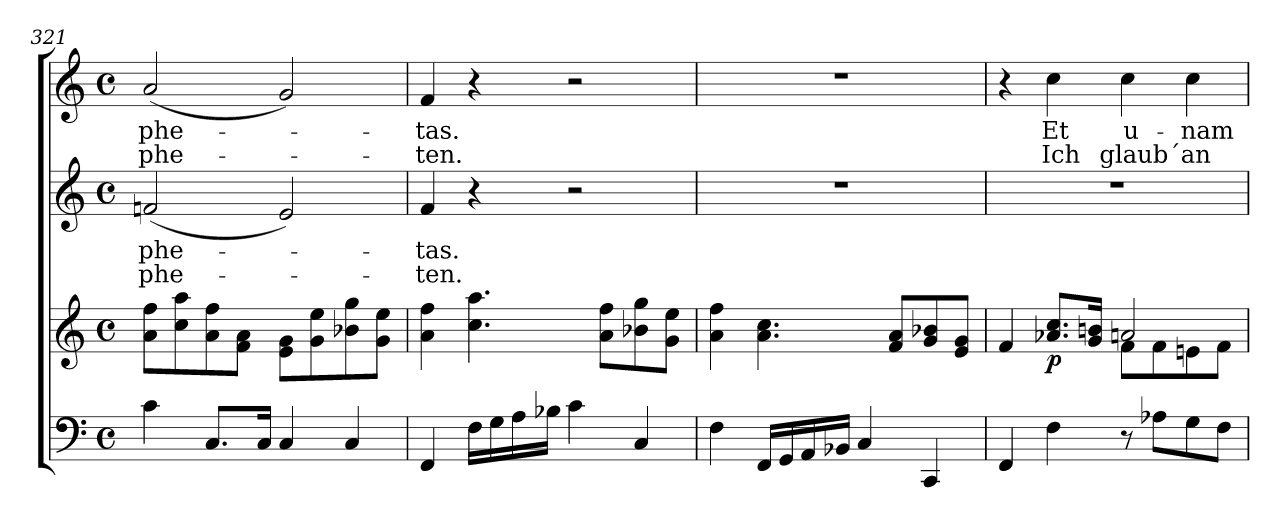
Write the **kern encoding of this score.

**kern	**kern	**dynam	**kern	**text	**text	**kern	**text	**text
*part3	*part3	*part3	*part2	*part2	*part2	*part1	*part1	*part1
*staff4	*staff3	*staff3/4	*staff2	*staff2	*staff2	*staff1	*staff1	*staff1
!!LO:LB:g=z
*clefF4	*clefG2	*	*clefG2	*	*	*clefG2	*	*
*k[]	*k[]	*	*k[]	*	*	*k[]	*	*
*C:	*C:	*	*C:	*	*	*C:	*	*
*M4/4	*M4/4	*	*M4/4	*	*	*M4/4	*	*
*met(c)	*met(c)	*	*met(c)	*	*	*met(c)	*	*
=321	=321	=321	=321	=321	=321	=321	=321	=321
!	!	!	!	!LO:LY:b	!LO:LY:b	!	!LO:LY:b	!LO:LY:b
4c\	8a\ 8ff\L	.	(<2fn/	-phe-	-phe-	(<2a/	-phe-	-phe-
.	8cc\ 8aa\	.	.	.	.	.	.	.
8.C/L	8a\ 8ff\	.	.	.	.	.	.	.
.	8f\ 8a\J	.	.	.	.	.	.	.
16C/Jk	.	.	.	.	.	.	.	.
4C/	8e\ 8g\L	.	2e/)	.	.	2g/)	.	.
.	8g\ 8ee\	.	.	.	.	.	.	.
4C/	8b-X\ 8gg\	.	.	.	.	.	.	.
.	8g\ 8ee\J	.	.	.	.	.	.	.
=322	=322	=322	=322	=322	=322	=322	=322	=322
!	!	!	!	!LO:LY:b	!LO:LY:b	!	!LO:LY:b	!LO:LY:b
4FF/	4a\ 4ff\	.	4f/	-tas.	-ten.	4f/	-tas.	-ten.
16F\LL	4.cc\ 4.aa\	.	4r	.	.	4r	.	.
16G\	.	.	.	.	.	.	.	.
16A\	.	.	.	.	.	.	.	.
16B-X\JJ	.	.	.	.	.	.	.	.
4c\	.	.	2r	.	.	2r	.	.
.	8a\ 8ff\L	.	.	.	.	.	.	.
4C/	8b-X\ 8gg\	.	.	.	.	.	.	.
.	8g\ 8ee\J	.	.	.	.	.	.	.
=323	=323	=323	=323	=323	=323	=323	=323	=323
4F\	4a\ 4ff\	.	1r	.	.	1r	.	.
16FF/LL	4.a\ 4.cc\	.	.	.	.	.	.	.
16GG/	.	.	.	.	.	.	.	.
16AA/	.	.	.	.	.	.	.	.
16BB-X/JJ	.	.	.	.	.	.	.	.
4C/	.	.	.	.	.	.	.	.
.	8f/ 8a/L	.	.	.	.	.	.	.
4CC/	8g/ 8b-X/	.	.	.	.	.	.	.
.	8e/ 8g/J	.	.	.	.	.	.	.
=324	=324	=324	=324	=324	=324	=324	=324	=324
*	*^	*	*	*	*	*	*	*
4FF/	4f/	2ryy	.	1r	.	.	4r	.	.
!	!	!	!LO:DY:b	!	!	!	!	!LO:LY:b	!LO:LY:b
4F\	8.a-X/ 8.cc/L	.	p	.	.	.	4cc\	Et	Ich
.	16g/ 16bn/Jk	.	.	.	.	.	.	.	.
!	!	!	!	!	!	!	!	!LO:LY:b	!LO:LY:b
8r	2an/	8f\L	.	.	.	.	4cc\	u-	glaub´
8A-X\L	.	8f\	.	.	.	.	.	.	.
!	!	!	!	!	!	!	!	!LO:LY:b	!LO:LY:b
8G\	.	8en\	.	.	.	.	4cc\	-nam	an
8F\J	.	8f\J	.	.	.	.	.	.	.
*	*v	*v	*	*	*	*	*	*	*
=	=	=	=	=	=	=	=	=
*-	*-	*-	*-	*-	*-	*-	*-	*-
